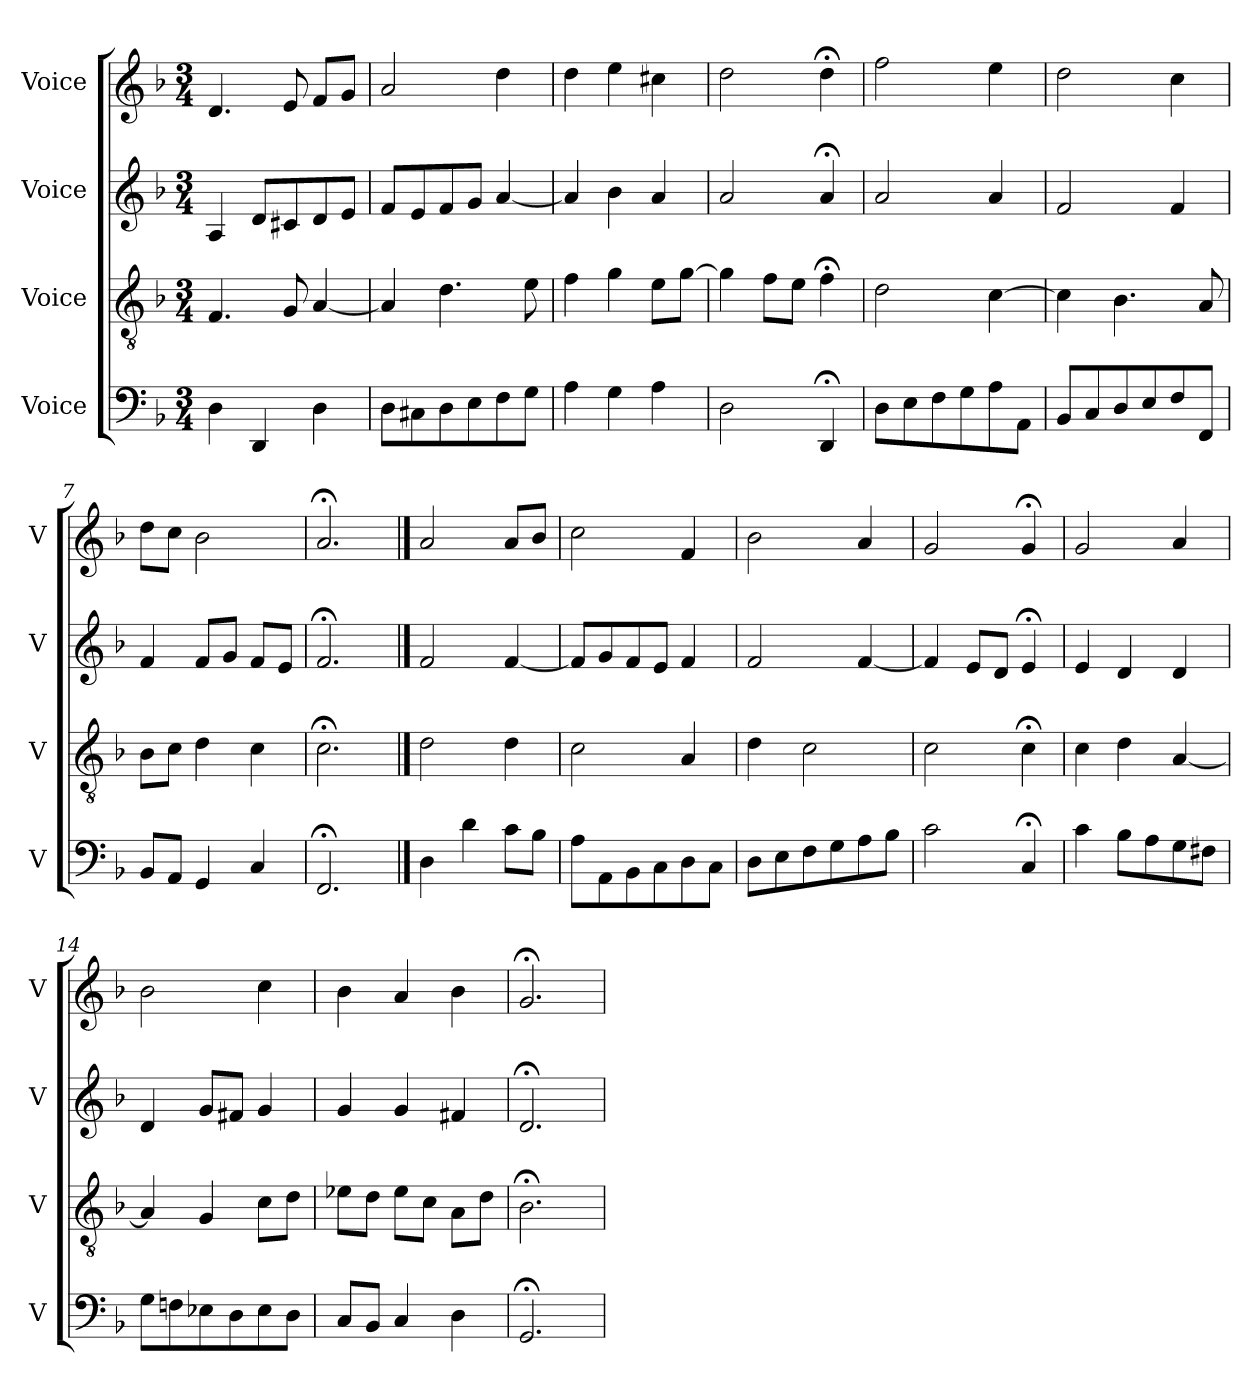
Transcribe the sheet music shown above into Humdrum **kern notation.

**kern	**kern	**kern	**kern
*part4	*part3	*part2	*part1
*staff4	*staff3	*staff2	*staff1
*I"Voice	*I"Voice	*I"Voice	*I"Voice
*I'V	*I'V	*I'V	*I'V
*clefF4	*clefGv2	*clefG2	*clefG2
*k[b-]	*k[b-]	*k[b-]	*k[b-]
*M3/4	*M3/4	*M3/4	*M3/4
*MM100	*MM100	*MM100	*MM100
=1	=1	=1	=1
4D\	4.F/	4A/	4.d/
4DD/	.	8d/L	.
.	8G/	8c#X/	8e/
4D\	[4A/	8d/	8f/L
.	.	8e/J	8g/J
=2	=2	=2	=2
8D\L	4A/]	8f/L	2a/
8C#X\	.	8e/	.
8D\	4.d\	8f/	.
8E\	.	8g/J	.
8F\	.	[4a/	4dd\
8G\J	8e\	.	.
=3	=3	=3	=3
4A\	4f\	4a/]	4dd\
4G\	4g\	4b-\	4ee\
4A\	8e\L	4a/	4cc#X\
.	[8g\J	.	.
=4	=4	=4	=4
2D\	4g\]	2a/	2dd\
.	8f\L	.	.
.	8e\J	.	.
4DD;/	4f;\	4a;/	4dd;\
=5	=5	=5	=5
8D\L	2d\	2a/	2ff\
8E\	.	.	.
8F\	.	.	.
8G\	.	.	.
8A\	[4c\	4a/	4ee\
8AA\J	.	.	.
=6	=6	=6	=6
8BB-/L	4c\]	2f/	2dd\
8C/	.	.	.
8D/	4.B-\	.	.
8E/	.	.	.
8F/	.	4f/	4cc\
8FF/J	8A/	.	.
=7	=7	=7	=7
8BB-/L	8B-\L	4f/	8dd\L
8AA/J	8c\J	.	8cc\J
4GG/	4d\	8f/L	2b-\
.	.	8g/J	.
4C/	4c\	8f/L	.
.	.	8e/J	.
!!LO:LB:g=z
=8	=8	=8	=8
2.FF;/	2.c;\	2.f;/	2.a;/
==9	==9	==9	==9
4D\	2d\	2f/	2a/
4d\	.	.	.
8c\L	4d\	[4f/	8a/L
8B-\J	.	.	8b-/J
=10	=10	=10	=10
8A\L	2c\	8f/L]	2cc\
8AA\	.	8g/	.
8BB-\	.	8f/	.
8C\	.	8e/J	.
8D\	4A/	4f/	4f/
8C\J	.	.	.
=11	=11	=11	=11
8D\L	4d\	2f/	2b-\
8E\	.	.	.
8F\	2c\	.	.
8G\	.	.	.
8A\	.	[4f/	4a/
8B-\J	.	.	.
=12	=12	=12	=12
2c\	2c\	4f/]	2g/
.	.	8e/L	.
.	.	8d/J	.
4C;/	4c;\	4e;/	4g;/
=13	=13	=13	=13
4c\	4c\	4e/	2g/
8B-\L	4d\	4d/	.
8A\	.	.	.
8G\	[4A/	4d/	4a/
8F#X\J	.	.	.
=14	=14	=14	=14
8G\L	4A/]	4d/	2b-\
8Fn\	.	.	.
8E-X\	4G/	8g/L	.
8D\	.	8f#X/J	.
8E-\	8c\L	4g/	4cc\
8D\J	8d\J	.	.
=15	=15	=15	=15
8C/L	8e-X\L	4g/	4b-\
8BB-/J	8d\J	.	.
4C/	8e-\L	4g/	4a/
.	8c\J	.	.
4D\	8A\L	4f#X/	4b-\
.	8d\J	.	.
!!LO:PB:g=z
=16	=16	=16	=16
2.GG;/	2.B-;\	2.d;/	2.g;/
=	=	=	=
*-	*-	*-	*-
